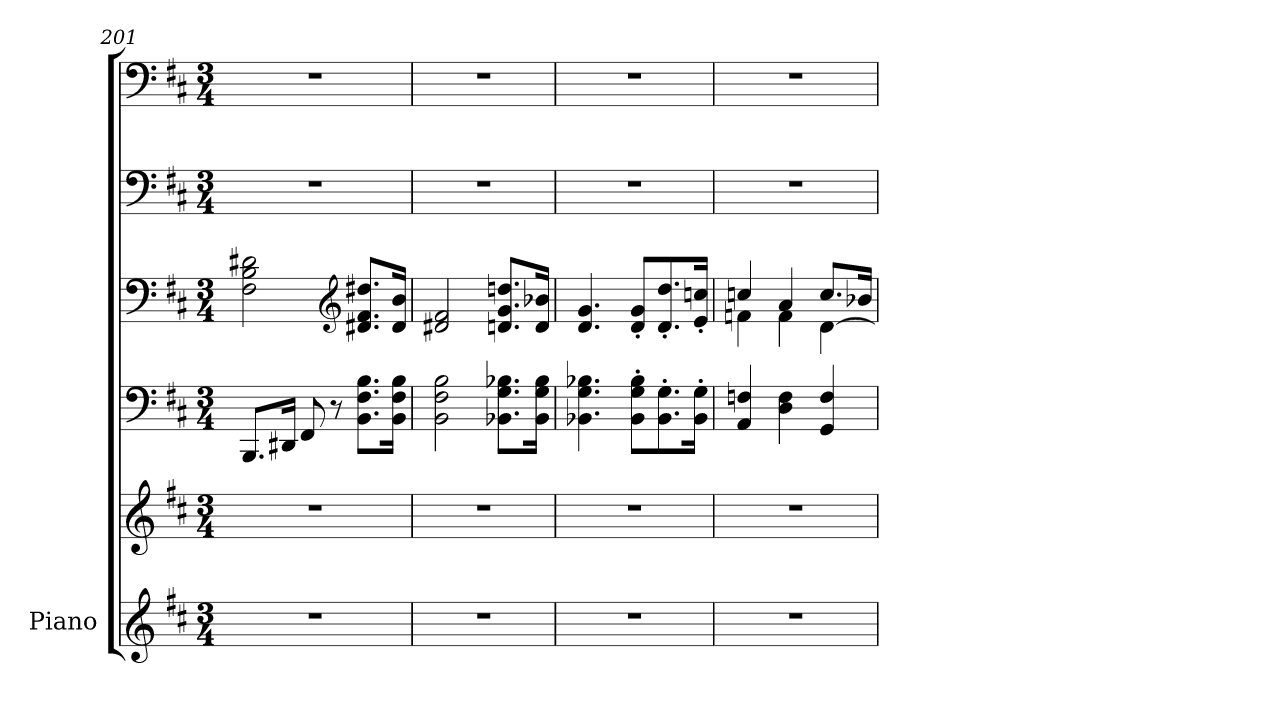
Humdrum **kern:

**kern	**kern	**kern	**kern	**kern	**kern	**dynam
*part1	*part1	*part1	*part1	*part1	*part1	*part1
*staff6	*staff5	*staff4	*staff3	*staff2	*staff1	*staff1/2/3/4/5/6
*I"Piano	*	*	*	*	*	*
*I'Pno.	*	*	*	*	*	*
*clefG2	*clefG2	*clefF4	*clefF4	*clefF4	*clefF4	*
*k[f#c#]	*k[f#c#]	*k[f#c#]	*k[f#c#]	*k[f#c#]	*k[f#c#]	*
*M3/4	*M3/4	*M3/4	*M3/4	*M3/4	*M3/4	*
=201	=201	=201	=201	=201	=201	=201
2.r	2.r	8.BBB/L	2F#\ 2B\ 2d#X\	2.r	2.r	.
.	.	16DD#X/Jk	.	.	.	.
.	.	8FF#/	.	.	.	.
.	.	8r	.	.	.	.
*	*	*	*clefG2	*	*	*
!	!	!	!	!	!	!LO:DY:b=3
.	.	8.BB\ 8.F#\ 8.B\L	8.d#X/ 8.f#/ 8.dd#X/L	.	.	other-dynamics
.	.	16BB\ 16F#\ 16B\Jk	16d#/ 16b/Jk	.	.	.
=202	=202	=202	=202	=202	=202	=202
!	!	!	!	!	!	!LO:DY:b=3
2.r	2.r	2BB\ 2F#\ 2B\	2d#X/ 2f#/	2.r	2.r	other-dynamics
!	!	!	!	!	!	!LO:DY:b=3
.	.	8.BB-X\ 8.G\ 8.B-X\L	8.dn/ 8.g/ 8.ddn/L	.	.	other-dynamics
.	.	16BB-\ 16G\ 16B-\Jk	16d/ 16b-X/Jk	.	.	.
!!LO:LB:g=z
=203	=203	=203	=203	=203	=203	=203
2.r	2.r	4.BB-X\ 4.G\ 4.B-X\	4.d/ 4.g/	2.r	2.r	.
.	.	8BB-\' 8G\' 8B-\'L	8d/' 8g/'L	.	.	.
.	.	8.BB-\' 8.G\'	8.d/' 8.dd/'	.	.	.
.	.	16BB-\' 16G\'Jk	16e/' 16ccn/'Jk	.	.	.
=204	=204	=204	=204	=204	=204	=204
*	*	*	*^	*	*	*
2.r	2.r	4AA/ 4Fn/	4fn\	4ccn/	2.r	2.r	.
.	.	4D\ 4F\	4f\	4a/	.	.	.
.	.	4GG/ 4F/	[4d\	8.cc/L	.	.	.
.	.	.	.	16b-X/Jk	.	.	.
*	*	*	*v	*v	*	*	*
=	=	=	=	=	=	=
*-	*-	*-	*-	*-	*-	*-
